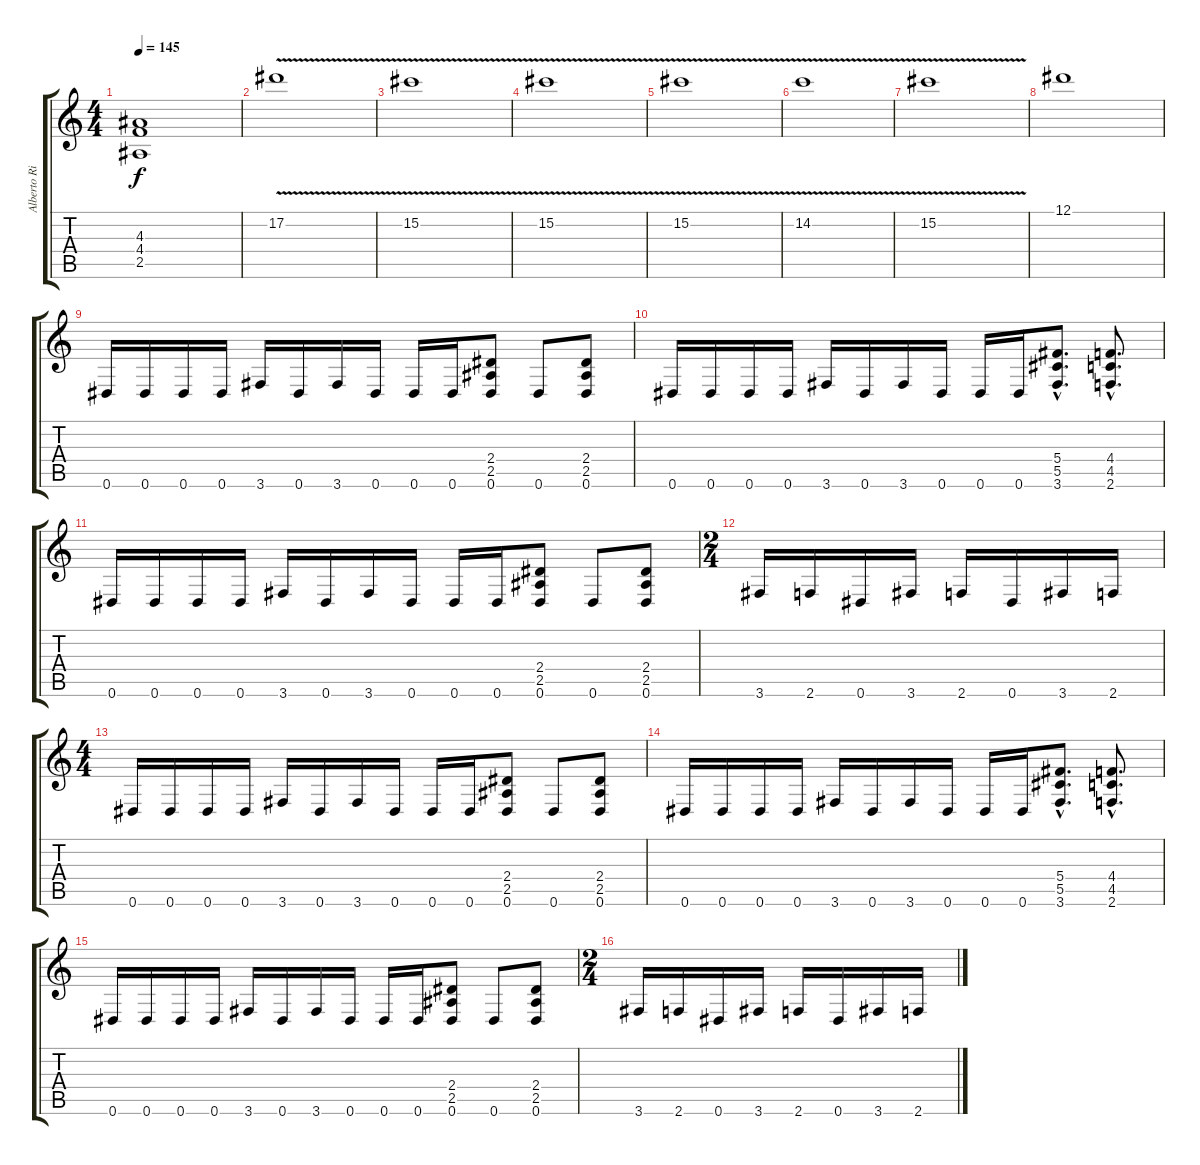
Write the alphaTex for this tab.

\track ("Alberto Rionda" "Alberto Ri") {instrument distortionguitar}
\staff {score tabs}
\tuning (Eb4 Bb3 Gb3 Db3 Ab2 Eb2) {hide}
\ts (4 4)
\tempo 145
\clef g2
\ks c
(4.3{t} 4.4{t} 2.5{t}).1{dy f} |
17.2{v}.1 |
15.2{v}.1 |
15.2{v}.1 |
15.2{v}.1 |
14.2{v}.1 |
15.2{v}.1 |
12.1.1 |
0.6.16 0.6.16 0.6.16 0.6.16 3.6.16 0.6.16 3.6.16 0.6.16 0.6.16 0.6.16 (2.4 2.5 0.6).8 0.6.8 (2.4 2.5 0.6).8 |
0.6.16 0.6.16 0.6.16 0.6.16 3.6.16 0.6.16 3.6.16 0.6.16 0.6.16 0.6.16 (5.4{hac} 5.5{hac} 3.6{hac}).8{d} (4.4{hac} 4.5{hac} 2.6{hac}).8{d} |
0.6.16 0.6.16 0.6.16 0.6.16 3.6.16 0.6.16 3.6.16 0.6.16 0.6.16 0.6.16 (2.4 2.5 0.6).8 0.6.8 (2.4 2.5 0.6).8 |
\ts (2 4)
3.6.16 2.6.16 0.6.16 3.6.16 2.6.16 0.6.16 3.6.16 2.6.16 |
\ts (4 4)
0.6.16 0.6.16 0.6.16 0.6.16 3.6.16 0.6.16 3.6.16 0.6.16 0.6.16 0.6.16 (2.4 2.5 0.6).8 0.6.8 (2.4 2.5 0.6).8 |
0.6.16 0.6.16 0.6.16 0.6.16 3.6.16 0.6.16 3.6.16 0.6.16 0.6.16 0.6.16 (5.4{hac} 5.5{hac} 3.6{hac}).8{d} (4.4{hac} 4.5{hac} 2.6{hac}).8{d} |
0.6.16 0.6.16 0.6.16 0.6.16 3.6.16 0.6.16 3.6.16 0.6.16 0.6.16 0.6.16 (2.4 2.5 0.6).8 0.6.8 (2.4 2.5 0.6).8 |
\ts (2 4)
3.6.16 2.6.16 0.6.16 3.6.16 2.6.16 0.6.16 3.6.16 2.6.16
